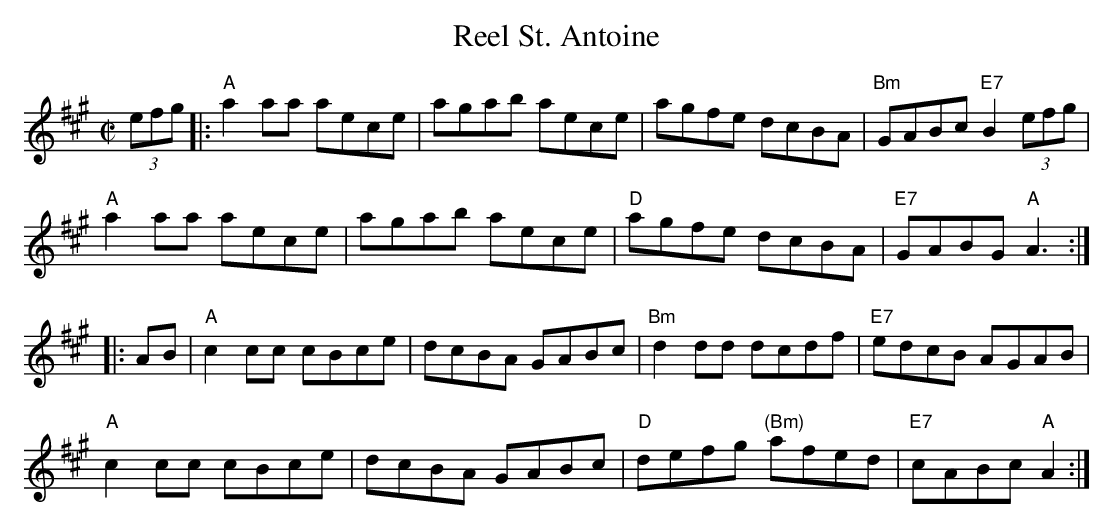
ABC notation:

X:1
T: Reel St. Antoine
M: C|
L:1/8
K: A
(3efg |: "A"a2aa aece | agab aece | agfe dcBA | "Bm"GABc "E7"B2(3efg |
"A"a2aa aece | agab aece |"D" agfe dcBA | "E7"GABG "A"A3 :|
|:AB| "A"c2cc cBce | dcBA GABc | "Bm"d2dd dcdf |"E7" edcB AGAB |
  "A"c2cc cBce | dcBA GABc | "D"defg "(Bm)"afed|"E7"cABc "A"A2 :|
